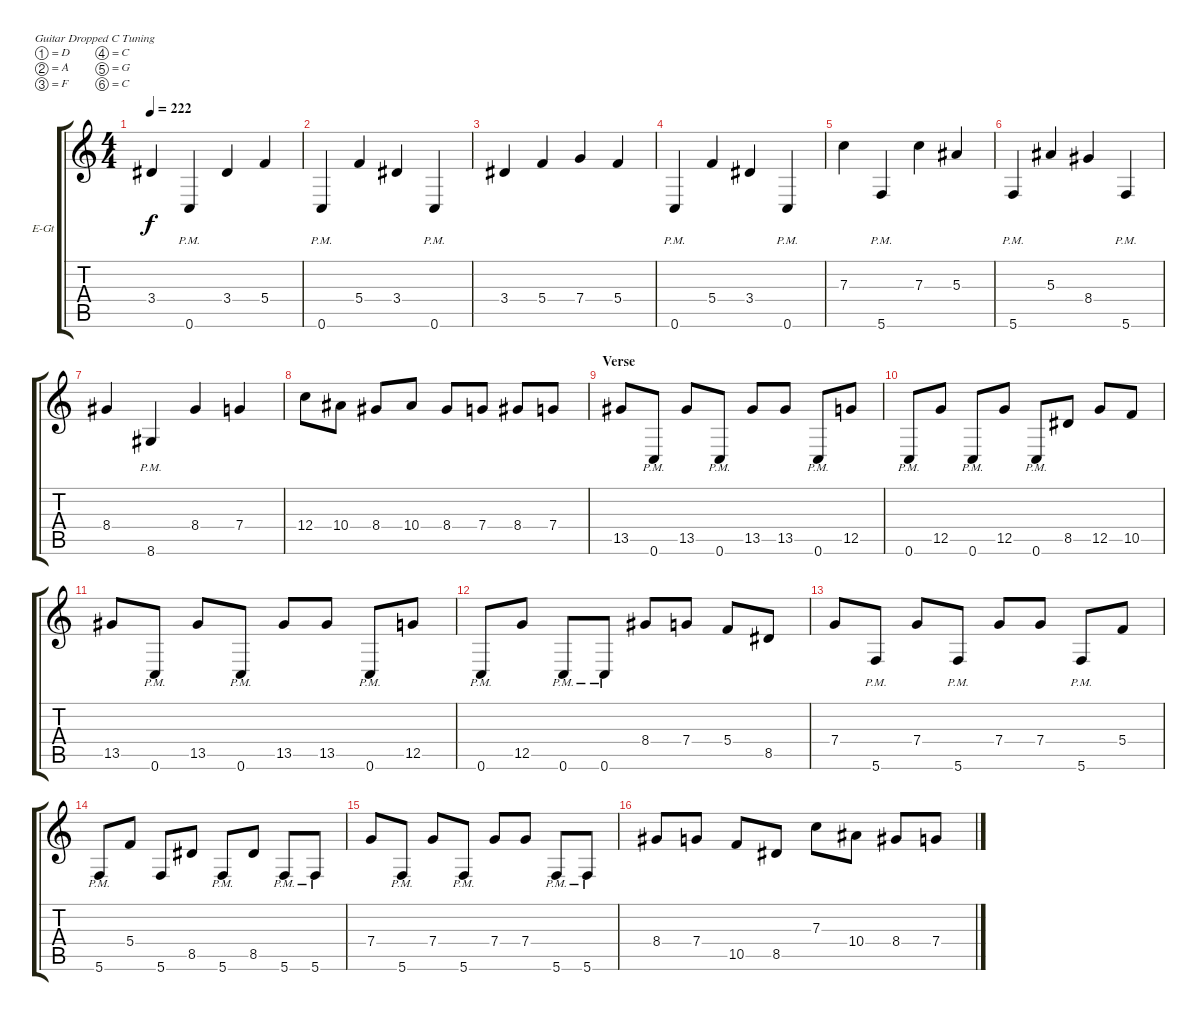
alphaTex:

\defaultSystemsLayout 4
\bracketExtendMode groupsimilarinstruments
\firstSystemTrackNameOrientation horizontal
\otherSystemsTrackNameOrientation horizontal
\track ("Electric Guitar" "E-Gt") {mute instrument distortionguitar}
\staff {score tabs}
\tuning (D4 A3 F3 C3 G2 C2)
\ts (4 4)
\tempo 222
\clef g2
\ks c
3.4.4{dy f} 0.6{pm}.4 3.4.4 5.4.4 |
0.6{pm}.4 5.4.4 3.4.4 0.6{pm}.4 |
3.4.4 5.4.4 7.4.4 5.4.4 |
0.6{pm}.4 5.4.4 3.4.4 0.6{pm}.4 |
7.3.4 5.6{pm}.4 7.3.4 5.3.4 |
5.6{pm}.4 5.3.4 8.4.4 5.6{pm}.4 |
8.4.4 8.6{pm}.4 8.4.4 7.4.4 |
12.4.8 10.4.8 8.4.8 10.4.8 8.4.8 7.4.8 8.4.8 7.4.8 |
\section ("" "Verse")
13.5.8 0.6{pm}.8 13.5.8 0.6{pm}.8 13.5.8 13.5.8 0.6{pm}.8 12.5.8 |
0.6{pm}.8 12.5.8 0.6{pm}.8 12.5.8 0.6{pm}.8 8.5.8 12.5.8 10.5.8 |
13.5.8 0.6{pm}.8 13.5.8 0.6{pm}.8 13.5.8 13.5.8 0.6{pm}.8 12.5.8 |
0.6{pm}.8 12.5.8 0.6{pm}.8 0.6{pm}.8 8.4.8 7.4.8 5.4.8 8.5.8 |
7.4.8 5.6{pm}.8 7.4.8 5.6{pm}.8 7.4.8 7.4.8 5.6{pm}.8 5.4.8 |
5.6{pm}.8 5.4.8 5.6.8 8.5.8 5.6{pm}.8 8.5.8 5.6{pm}.8 5.6{pm}.8 |
7.4.8 5.6{pm}.8 7.4.8 5.6{pm}.8 7.4.8 7.4.8 5.6{pm}.8 5.6{pm}.8 |
8.4.8 7.4.8 10.5.8 8.5.8 7.3.8 10.4.8 8.4.8 7.4.8
